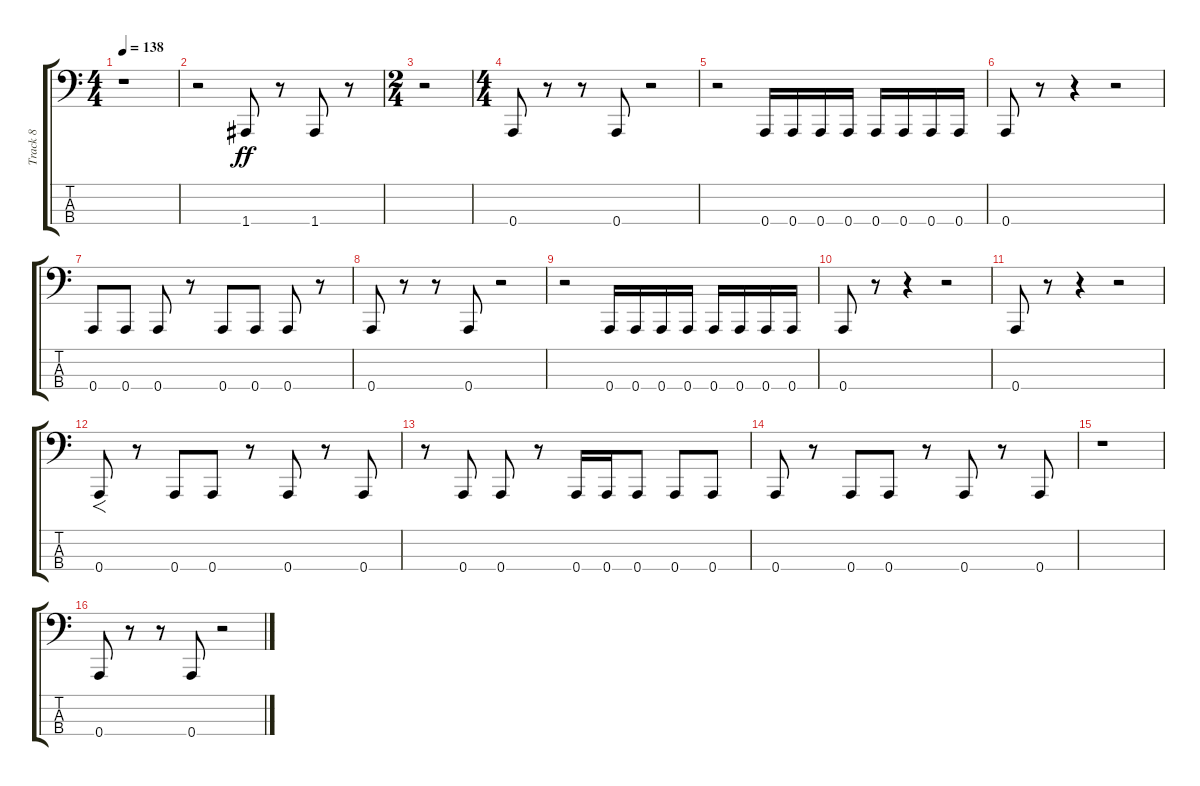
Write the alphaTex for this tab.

\track ("Track 8" "Track 8") {instrument electricbasspick}
\staff {score tabs}
\tuning (D2 A1 E1 A0) {hide}
\ts (4 4)
\tempo 138
\clef f4
\ks c
r.1{dy ff} |
r.2 1.4.8 r.8 1.4.8 r.8 |
\ts (2 4)
r.2 |
\ts (4 4)
0.4.8 r.8 r.8 0.4.8 r.2 |
r.2 0.4.16 0.4.16 0.4.16 0.4.16 0.4.16 0.4.16 0.4.16 0.4.16 |
0.4.8 r.8 r.4 r.2 |
0.4.8 0.4.8 0.4.8 r.8 0.4.8 0.4.8 0.4.8 r.8 |
0.4.8 r.8 r.8 0.4.8 r.2 |
r.2 0.4.16 0.4.16 0.4.16 0.4.16 0.4.16 0.4.16 0.4.16 0.4.16 |
0.4.8 r.8 r.4 r.2 |
0.4.8 r.8 r.4 r.2 |
0.4.8{f} r.8 0.4.8 0.4.8 r.8 0.4.8 r.8 0.4.8 |
r.8 0.4.8 0.4.8 r.8 0.4.16 0.4.16 0.4.8 0.4.8 0.4.8 |
0.4.8 r.8 0.4.8 0.4.8 r.8 0.4.8 r.8 0.4.8 |
r.1 |
0.4.8 r.8 r.8 0.4.8 r.2
